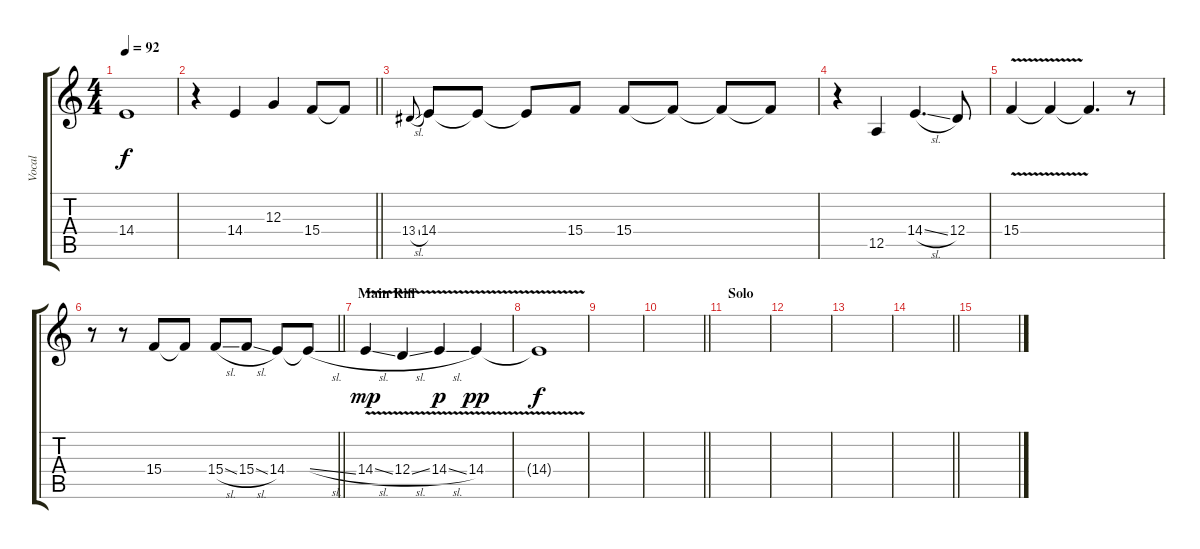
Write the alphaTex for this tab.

\track ("Vocal" "Vocal") {instrument flute}
\staff {score tabs}
\tuning (E4 B3 G3 D3 A2 E2) {hide}
\ts (4 4)
\tempo 92
\clef g2
\ks c
14.4.1{dy f} |
\barLineRight lightlight
r.4 14.4.4 12.3.4 15.4.8 15.4{t}.8 |
\section ("" "")
13.4{sl}.8{gr onbeat} 14.4.8 14.4{t}.8 14.4{t}.8 15.4.8 15.4.8 15.4{t}.8 15.4{t}.8 15.4{t}.8 |
r.4 12.5.4 14.4{sl}.4{d} 12.4.8 |
15.4{v}.4 15.4{t}.4 15.4{t}.4{d} r.8 |
\barLineRight lightlight
r.8 r.8 15.4.8 15.4{t}.8 15.4{sl}.8 15.4{sl}.8 14.4.8 14.4{sl t}.8 |
\section ("" "Main Riff ")
14.4{v sl}.4{dy mp} 12.4{v sl}.4 14.4{v sl}.4{dy p} 14.4{v}.4{dy pp} |
14.4{t}.1{dy f} |
|
\barLineRight lightlight
|
\section ("" "Solo")
|
|
|
\barLineRight lightlight
|
\section ("" "")
